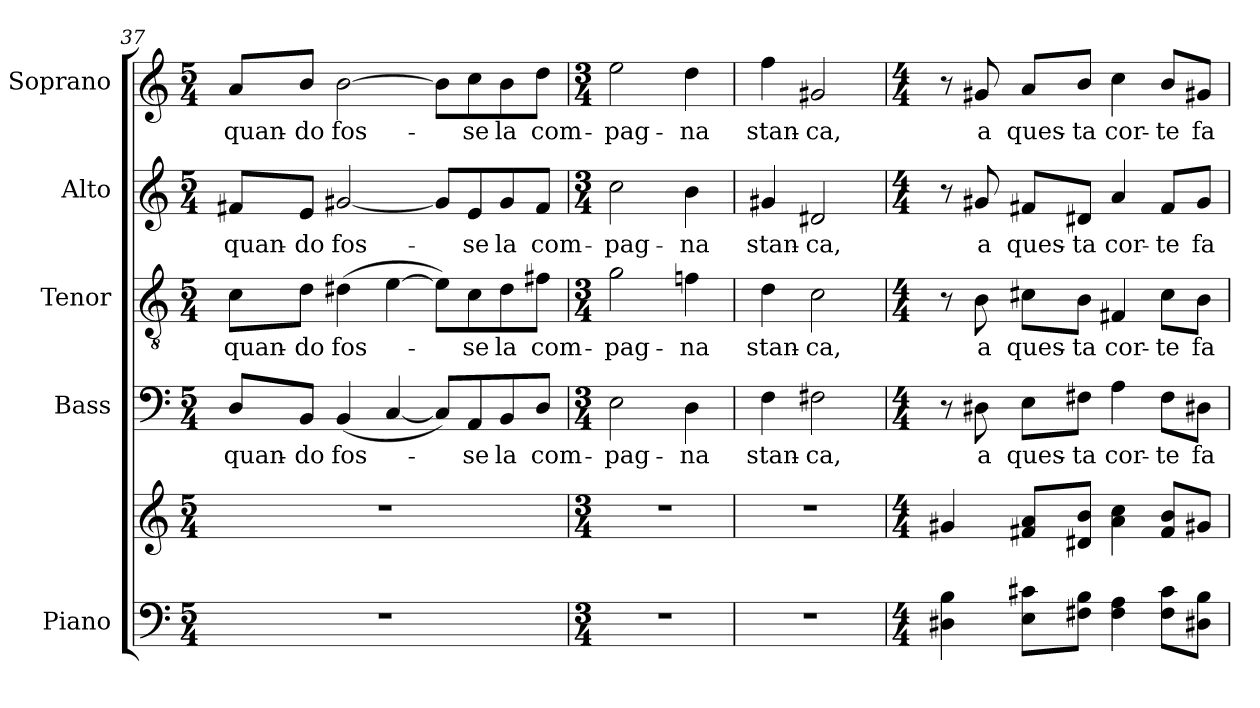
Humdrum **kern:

**kern	**kern	**kern	**text	**kern	**text	**kern	**text	**kern	**text
*part5	*part5	*part4	*part4	*part3	*part3	*part2	*part2	*part1	*part1
*staff6	*staff5	*staff4	*staff4	*staff3	*staff3	*staff2	*staff2	*staff1	*staff1
*I"Piano	*	*I"Bass	*	*I"Tenor	*	*I"Alto	*	*I"Soprano	*
*I'Pno.	*	*I'B.	*	*I'T.	*	*I'A.	*	*I'S.	*
*clefF4	*clefG2	*clefF4	*	*clefGv2	*	*clefG2	*	*clefG2	*
*	*	*	*	*ITrd7c12	*	*	*	*	*
*k[]	*k[]	*k[]	*	*k[]	*	*k[]	*	*k[]	*
*C:	*C:	*C:	*	*C:	*	*C:	*	*C:	*
*M5/4	*M5/4	*M5/4	*	*M5/4	*	*M5/4	*	*M5/4	*
=37	=37	=37	=37	=37	=37	=37	=37	=37	=37
!LO:N:vis=1	!LO:N:vis=1	!	!	!	!	!	!	!	!
!	!	!	!LO:LY:b:color=#000000	!	!	!	!	!	!
!	!	!	!	!	!LO:LY:b:color=#000000	!	!	!	!
!	!	!	!	!	!	!	!LO:LY:b:color=#000000	!	!
!	!	!	!	!	!	!	!	!	!LO:LY:b:color=#000000
4%5r	4%5r	8Di/L	quan-	8Ci\L	quan-	8f#Xi/L	quan-	8ai/L	quan-
!	!	!	!LO:LY:b:color=#000000	!	!	!	!	!	!
!	!	!	!	!	!LO:LY:b:color=#000000	!	!	!	!
!	!	!	!	!	!	!	!LO:LY:b:color=#000000	!	!
!	!	!	!	!	!	!	!	!	!LO:LY:b:color=#000000
.	.	8BBi/J	-do	8Di\J	-do	8ei/J	-do	8bi/J	-do
!	!	!	!LO:LY:b:color=#000000	!	!	!	!	!	!
!	!	!	!	!	!LO:LY:b:color=#000000	!	!	!	!
!	!	!	!	!	!	!	!LO:LY:b:color=#000000	!	!
!	!	!	!	!	!	!	!	!	!LO:LY:b:color=#000000
.	.	(4BBi/	fos-	(4D#Xi\	fos-	[<2g#Xi/	fos-	[>2bi\	fos-
.	.	[<4Ci/	.	[>4Ei\	.	.	.	.	.
.	.	8Ci/L])	.	8Ei\L])	.	8g#i/L]	.	8bi\L]	.
!	!	!	!LO:LY:b:color=#000000	!	!	!	!	!	!
!	!	!	!	!	!LO:LY:b:color=#000000	!	!	!	!
!	!	!	!	!	!	!	!LO:LY:b:color=#000000	!	!
!	!	!	!	!	!	!	!	!	!LO:LY:b:color=#000000
.	.	8AAi/	-se	8Ci\	-se	8ei/	-se	8cci\	-se
!	!	!	!LO:LY:b:color=#000000	!	!	!	!	!	!
!	!	!	!	!	!LO:LY:b:color=#000000	!	!	!	!
!	!	!	!	!	!	!	!LO:LY:b:color=#000000	!	!
!	!	!	!	!	!	!	!	!	!LO:LY:b:color=#000000
.	.	8BBi/	la	8D#i\	la	8g#i/	la	8bi\	la
!	!	!	!LO:LY:b:color=#000000	!	!	!	!	!	!
!	!	!	!	!	!LO:LY:b:color=#000000	!	!	!	!
!	!	!	!	!	!	!	!LO:LY:b:color=#000000	!	!
!	!	!	!	!	!	!	!	!	!LO:LY:b:color=#000000
.	.	8Di/J	com-	8F#Xi\J	com-	8f#i/J	com-	8ddi\J	com-
=38	=38	=38	=38	=38	=38	=38	=38	=38	=38
*M3/4	*M3/4	*M3/4	*	*M3/4	*	*M3/4	*	*M3/4	*
!LO:N:vis=1	!LO:N:vis=1	!	!	!	!	!	!	!	!
!	!	!	!LO:LY:b:color=#000000	!	!	!	!	!	!
!	!	!	!	!	!LO:LY:b:color=#000000	!	!	!	!
!	!	!	!	!	!	!	!LO:LY:b:color=#000000	!	!
!	!	!	!	!	!	!	!	!	!LO:LY:b:color=#000000
2.r	2.r	2Ei\	-pag-	2Gi\	-pag-	2cci\	-pag-	2eei\	-pag-
!	!	!	!LO:LY:b:color=#000000	!	!	!	!	!	!
!	!	!	!	!	!LO:LY:b:color=#000000	!	!	!	!
!	!	!	!	!	!	!	!LO:LY:b:color=#000000	!	!
!	!	!	!	!	!	!	!	!	!LO:LY:b:color=#000000
.	.	4Di\	-na	4Fni\	-na	4bi\	-na	4ddi\	-na
=39	=39	=39	=39	=39	=39	=39	=39	=39	=39
!LO:N:vis=1	!LO:N:vis=1	!	!	!	!	!	!	!	!
!	!	!	!LO:LY:b:color=#000000	!	!	!	!	!	!
!	!	!	!	!	!LO:LY:b:color=#000000	!	!	!	!
!	!	!	!	!	!	!	!LO:LY:b:color=#000000	!	!
!	!	!	!	!	!	!	!	!	!LO:LY:b:color=#000000
2.r	2.r	4Fi\	stan-	4Di\	stan-	4g#Xi/	stan-	4ffi\	stan-
!	!	!	!LO:LY:b:color=#000000	!	!	!	!	!	!
!	!	!	!	!	!LO:LY:b:color=#000000	!	!	!	!
!	!	!	!	!	!	!	!LO:LY:b:color=#000000	!	!
!	!	!	!	!	!	!	!	!	!LO:LY:b:color=#000000
.	.	2F#Xi\	-ca,	2Ci\	-ca,	2d#Xi/	-ca,	2g#Xi/	-ca,
!!LO:PB:g=z
=40	=40	=40	=40	=40	=40	=40	=40	=40	=40
*M4/4	*M4/4	*M4/4	*	*M4/4	*	*M4/4	*	*M4/4	*
4D#Xi\ 4Bi	4g#Xi/	8r	.	8r	.	8r	.	8r	.
!	!	!	!LO:LY:b:color=#000000	!	!	!	!	!	!
!	!	!	!	!	!LO:LY:b:color=#000000	!	!	!	!
!	!	!	!	!	!	!	!LO:LY:b:color=#000000	!	!
!	!	!	!	!	!	!	!	!	!LO:LY:b:color=#000000
.	.	8D#Xi\	a	8BBi\	a	8g#Xi/	a	8g#Xi/	a
!	!	!	!LO:LY:b:color=#000000	!	!	!	!	!	!
!	!	!	!	!	!LO:LY:b:color=#000000	!	!	!	!
!	!	!	!	!	!	!	!LO:LY:b:color=#000000	!	!
!	!	!	!	!	!	!	!	!	!LO:LY:b:color=#000000
8Ei\ 8c#XiL	8f#Xi/ 8aiL	8Ei\L	ques-	8C#Xi\L	ques-	8f#Xi/L	ques-	8ai/L	ques-
!	!	!	!LO:LY:b:color=#000000	!	!	!	!	!	!
!	!	!	!	!	!LO:LY:b:color=#000000	!	!	!	!
!	!	!	!	!	!	!	!LO:LY:b:color=#000000	!	!
!	!	!	!	!	!	!	!	!	!LO:LY:b:color=#000000
8F#Xi\ 8BiJ	8d#Xi/ 8biJ	8F#Xi\J	-ta	8BBi\J	-ta	8d#Xi/J	-ta	8bi/J	-ta
!	!	!	!LO:LY:b:color=#000000	!	!	!	!	!	!
!	!	!	!	!	!LO:LY:b:color=#000000	!	!	!	!
!	!	!	!	!	!	!	!LO:LY:b:color=#000000	!	!
!	!	!	!	!	!	!	!	!	!LO:LY:b:color=#000000
4F#i\ 4Ai	4ai\ 4cci	4Ai\	cor-	4FF#Xi/	cor-	4ai/	cor-	4cci\	cor-
!	!	!	!LO:LY:b:color=#000000	!	!	!	!	!	!
!	!	!	!	!	!LO:LY:b:color=#000000	!	!	!	!
!	!	!	!	!	!	!	!LO:LY:b:color=#000000	!	!
!	!	!	!	!	!	!	!	!	!LO:LY:b:color=#000000
8F#i\ 8c#iL	8f#i/ 8biL	8F#i\L	-te	8C#i\L	-te	8f#i/L	-te	8bi/L	-te
!	!	!	!LO:LY:b:color=#000000	!	!	!	!	!	!
!	!	!	!	!	!LO:LY:b:color=#000000	!	!	!	!
!	!	!	!	!	!	!	!LO:LY:b:color=#000000	!	!
!	!	!	!	!	!	!	!	!	!LO:LY:b:color=#000000
8D#Xi\ 8BiJ	8g#Xi/J	8D#Xi\J	fa-	8BBi\J	fa-	8g#i/J	fa-	8g#Xi/J	fa-
=	=	=	=	=	=	=	=	=	=
*-	*-	*-	*-	*-	*-	*-	*-	*-	*-
